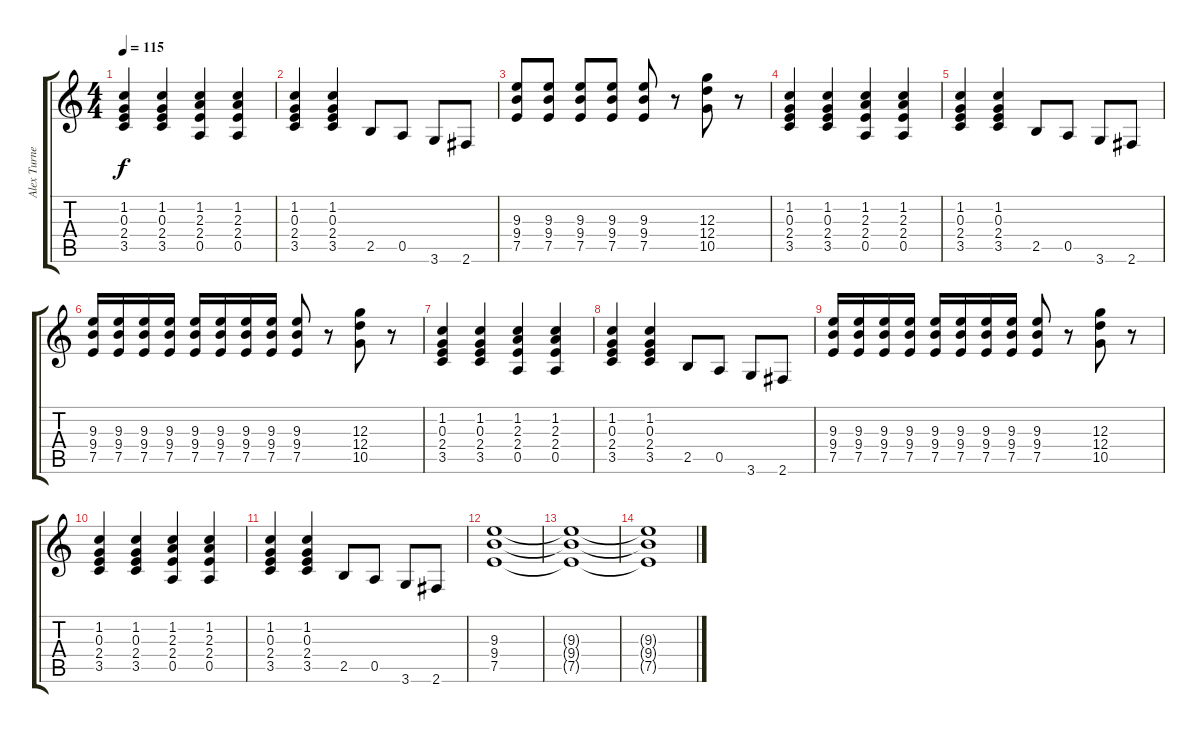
\track ("Alex Turner (Rhythm Guitar)" "Alex Turne") {instrument overdrivenguitar}
\staff {score tabs}
\tuning (E4 B3 G3 D3 A2 E2) {hide}
\ts (4 4)
\tempo 115
\clef g2
\ks c
(1.2 0.3 2.4 3.5).4{dy f} (1.2 0.3 2.4 3.5).4 (1.2 2.3 2.4 0.5).4 (1.2 2.3 2.4 0.5).4 |
(1.2 0.3 2.4 3.5).4 (1.2 0.3 2.4 3.5).4 2.5.8 0.5.8 3.6.8 2.6.8 |
(9.3 9.4 7.5).8 (9.3 9.4 7.5).8 (9.3 9.4 7.5).8 (9.3 9.4 7.5).8 (9.3 9.4 7.5).8 r.8 (12.3 12.4 10.5).8 r.8 |
(1.2 0.3 2.4 3.5).4 (1.2 0.3 2.4 3.5).4 (1.2 2.3 2.4 0.5).4 (1.2 2.3 2.4 0.5).4 |
(1.2 0.3 2.4 3.5).4 (1.2 0.3 2.4 3.5).4 2.5.8 0.5.8 3.6.8 2.6.8 |
(9.3 9.4 7.5).16{instrument overdrivenguitar} (9.3 9.4 7.5).16 (9.3 9.4 7.5).16 (9.3 9.4 7.5).16 (9.3 9.4 7.5).16 (9.3 9.4 7.5).16 (9.3 9.4 7.5).16 (9.3 9.4 7.5).16 (9.3 9.4 7.5).8 r.8 (12.3 12.4 10.5).8 r.8 |
(1.2 0.3 2.4 3.5).4 (1.2 0.3 2.4 3.5).4 (1.2 2.3 2.4 0.5).4 (1.2 2.3 2.4 0.5).4 |
(1.2 0.3 2.4 3.5).4 (1.2 0.3 2.4 3.5).4 2.5.8 0.5.8 3.6.8 2.6.8 |
(9.3 9.4 7.5).16{instrument overdrivenguitar} (9.3 9.4 7.5).16 (9.3 9.4 7.5).16 (9.3 9.4 7.5).16 (9.3 9.4 7.5).16 (9.3 9.4 7.5).16 (9.3 9.4 7.5).16 (9.3 9.4 7.5).16 (9.3 9.4 7.5).8 r.8 (12.3 12.4 10.5).8 r.8 |
(1.2 0.3 2.4 3.5).4 (1.2 0.3 2.4 3.5).4 (1.2 2.3 2.4 0.5).4 (1.2 2.3 2.4 0.5).4 |
(1.2 0.3 2.4 3.5).4 (1.2 0.3 2.4 3.5).4 2.5.8 0.5.8 3.6.8 2.6.8 |
(9.3 9.4 7.5).1 |
(9.3{t} 9.4{t} 7.5{t}).1 |
(9.3{t} 9.4{t} 7.5{t}).1
